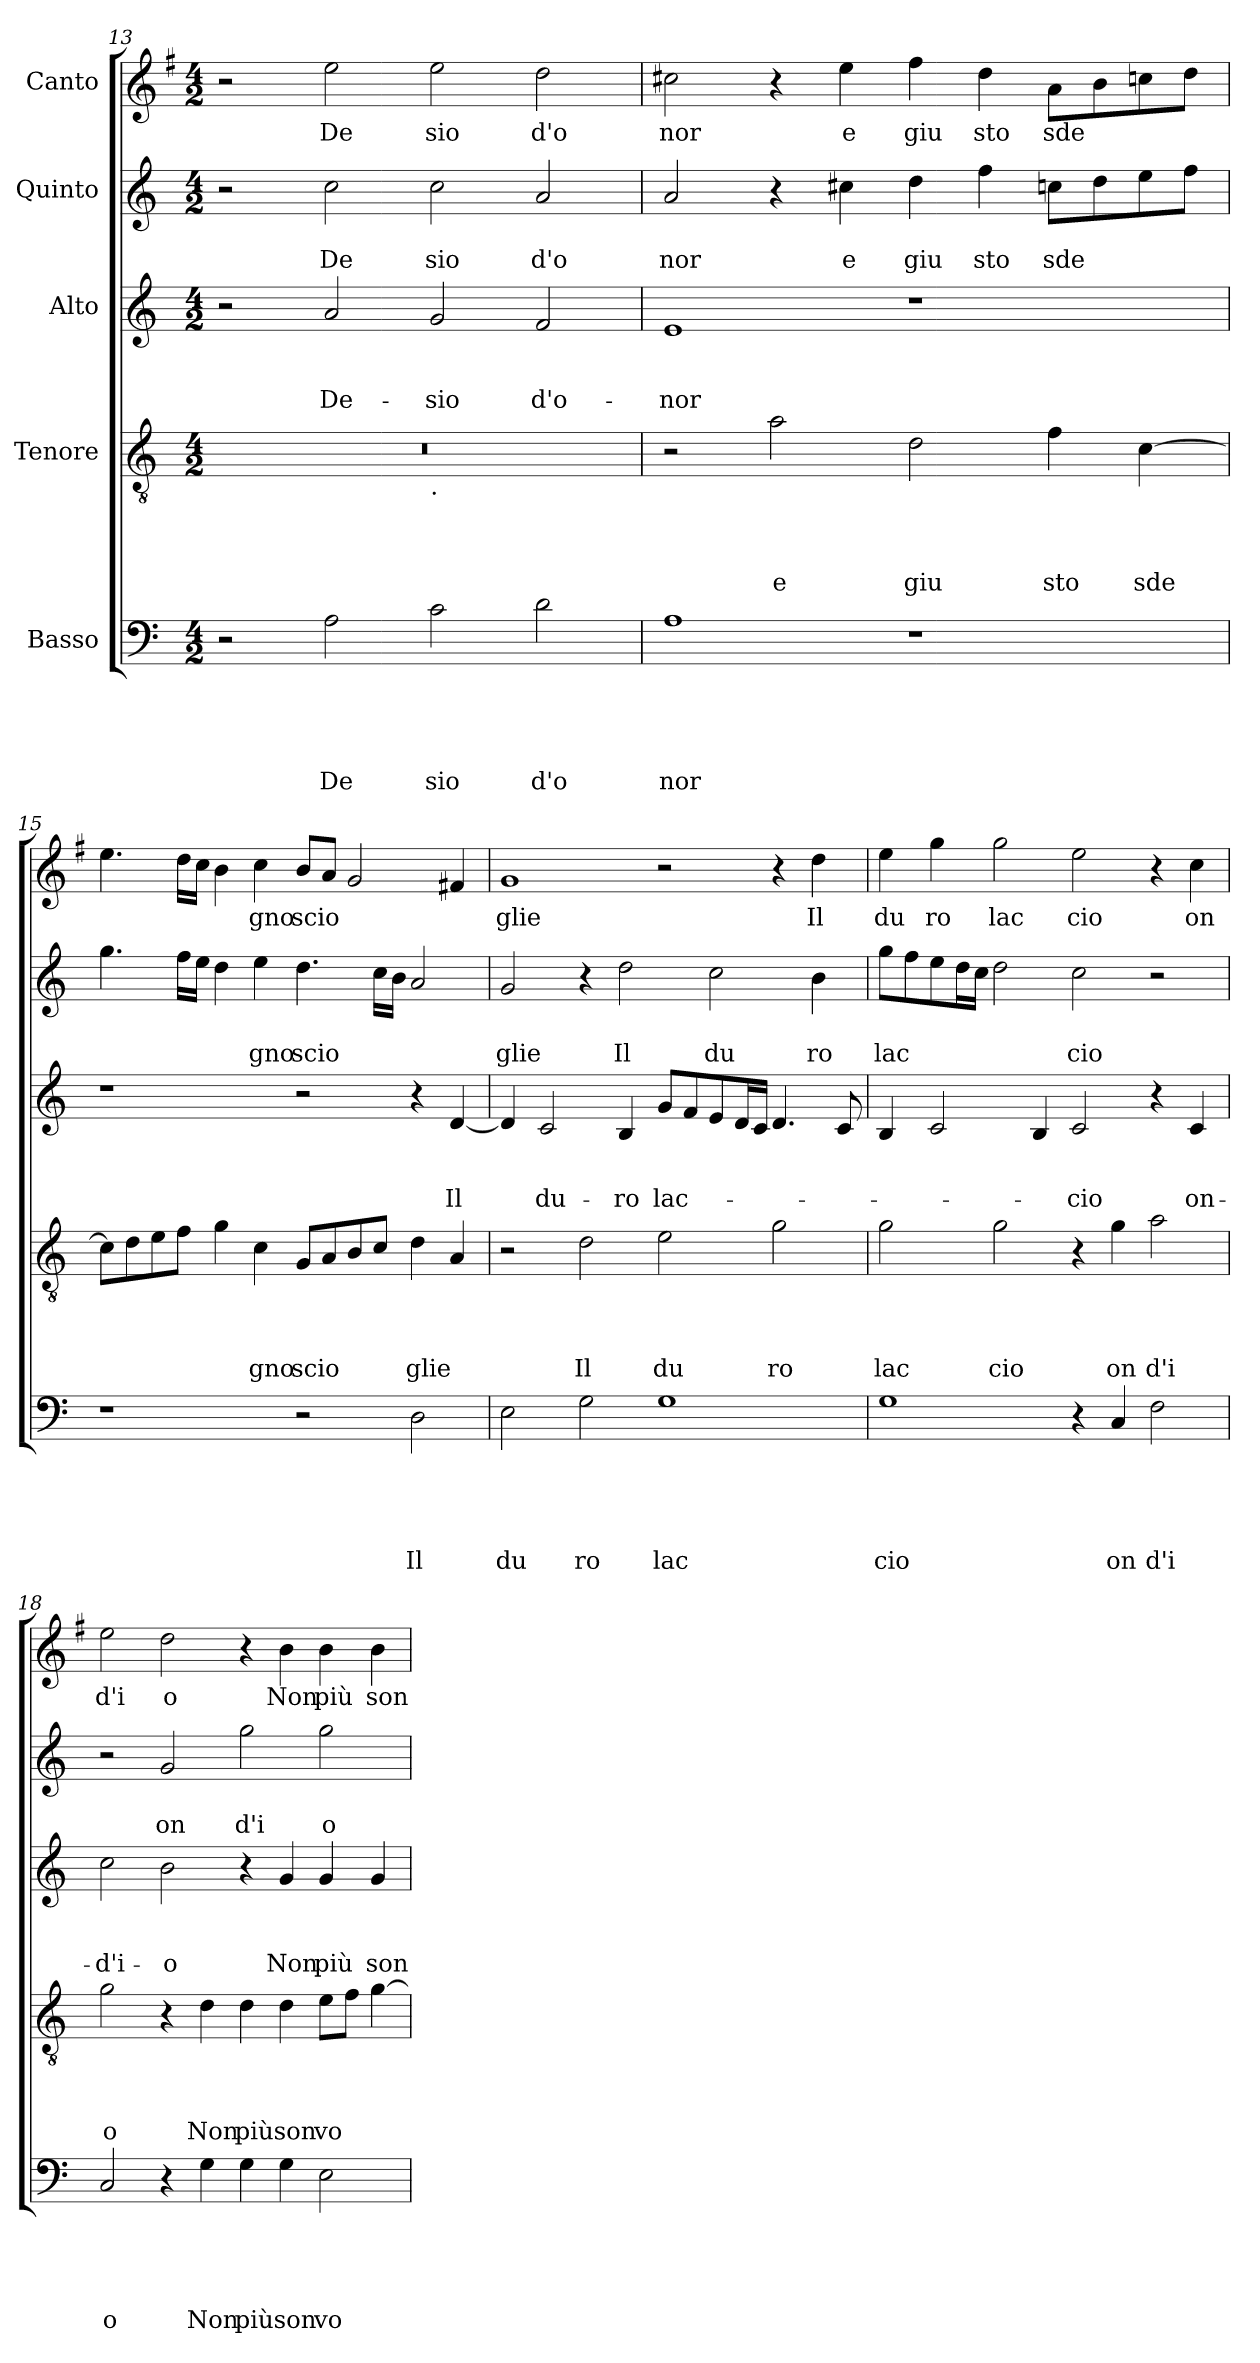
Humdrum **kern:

**kern	**text	**text	**text	**text	**text	**kern	**text	**text	**text	**text	**kern	**text	**text	**text	**kern	**text	**text	**kern	**text
*part5	*part5	*part5	*part5	*part5	*part5	*part4	*part4	*part4	*part4	*part4	*part3	*part3	*part3	*part3	*part2	*part2	*part2	*part1	*part1
*staff5	*staff5	*staff5	*staff5	*staff5	*staff5	*staff4	*staff4	*staff4	*staff4	*staff4	*staff3	*staff3	*staff3	*staff3	*staff2	*staff2	*staff2	*staff1	*staff1
*I"Basso	*	*	*	*	*	*I"Tenore	*	*	*	*	*I"Alto	*	*	*	*I"Quinto	*	*	*I"Canto	*
*clefF4	*	*	*	*	*	*clefGv2	*	*	*	*	*clefG2	*	*	*	*clefG2	*	*	*clefG2	*
*	*	*	*	*	*	*	*	*	*	*	*	*	*	*	*	*	*	*ITrd-3c-5	*
*k[]	*	*	*	*	*	*k[]	*	*	*	*	*k[]	*	*	*	*k[]	*	*	*k[]	*
*C:	*	*	*	*	*	*C:	*	*	*	*	*C:	*	*	*	*C:	*	*	*C:	*
*M4/2	*	*	*	*	*	*M4/2	*	*	*	*	*M4/2	*	*	*	*M4/2	*	*	*M4/2	*
=13	=13	=13	=13	=13	=13	=13	=13	=13	=13	=13	=13	=13	=13	=13	=13	=13	=13	=13	=13
*	*	*	*	*	*	*^	*	*	*	*	*	*	*	*	*	*	*	*	*
2r	.	.	.	.	.	0r	1ryy	.	.	.	.	2r	.	.	.	2r	.	.	2r	.
!	!	!	!	!	!LO:LY:b	!	!	!	!	!	!	!	!	!	!LO:LY:b	!	!	!LO:LY:b	!	!LO:LY:b
2A\	.	.	.	.	De	.	.	.	.	.	.	2a/	.	.	De-	2cc\	.	De	2aa\	De
!	!	!	!	!	!	!	!LO:TX:b:t=.	!	!	!	!	!	!	!	!	!	!	!	!	!
!	!	!	!	!	!LO:LY:b	!	!	!	!	!	!	!	!	!	!LO:LY:b	!	!	!LO:LY:b	!	!LO:LY:b
2c\	.	.	.	.	sio	.	1ryy	.	.	.	.	2g/	.	.	-sio	2cc\	.	sio	2aa\	sio
!	!	!	!	!	!LO:LY:b	!	!	!	!	!	!	!	!	!	!LO:LY:b	!	!	!LO:LY:b	!	!LO:LY:b
2d\	.	.	.	.	d'o	.	.	.	.	.	.	2f/	.	.	d'o-	2a/	.	d'o	2gg\	d'o
=14	=14	=14	=14	=14	=14	=14	=14	=14	=14	=14	=14	=14	=14	=14	=14	=14	=14	=14	=14	=14
!	!	!	!	!	!LO:LY:b	!	!	!	!	!	!	!	!	!	!LO:LY:b	!	!	!LO:LY:b	!	!LO:LY:b
*	*	*	*	*	*	*v	*v	*	*	*	*	*	*	*	*	*	*	*	*	*
1A	.	.	.	.	nor	2r	.	.	.	.	1e	.	.	-nor	2a/	.	nor	2ff#X\	nor
!	!	!	!	!	!	!	!	!	!	!LO:LY:b	!	!	!	!	!	!	!	!	!
.	.	.	.	.	.	2a\	.	.	.	e	.	.	.	.	4r	.	.	4r	.
!	!	!	!	!	!	!	!	!	!	!	!	!	!	!	!	!	!LO:LY:b	!	!LO:LY:b
.	.	.	.	.	.	.	.	.	.	.	.	.	.	.	4cc#X\	.	e	4aa\	e
!	!	!	!	!	!	!	!	!	!	!LO:LY:b	!	!	!	!	!	!	!LO:LY:b	!	!LO:LY:b
1r	.	.	.	.	.	2d\	.	.	.	giu	1r	.	.	.	4dd\	.	giu	4bb\	giu
!	!	!	!	!	!	!	!	!	!	!	!	!	!	!	!	!	!LO:LY:b	!	!LO:LY:b
.	.	.	.	.	.	.	.	.	.	.	.	.	.	.	4ff\	.	sto	4gg\	sto
!	!	!	!	!	!	!	!	!	!	!LO:LY:b	!	!	!	!	!	!	!LO:LY:b	!	!LO:LY:b
.	.	.	.	.	.	4f\	.	.	.	sto	.	.	.	.	8ccn\L	.	sde	8dd\L	sde
.	.	.	.	.	.	.	.	.	.	.	.	.	.	.	8dd\	.	.	8ee\	.
!	!	!	!	!	!	!	!	!	!	!LO:LY:b	!	!	!	!	!	!	!	!	!
.	.	.	.	.	.	[>4c\	.	.	.	sde	.	.	.	.	8ee\	.	.	8ffn\	.
.	.	.	.	.	.	.	.	.	.	.	.	.	.	.	8ff\J	.	.	8gg\J	.
!!LO:PB:g=z
=15	=15	=15	=15	=15	=15	=15	=15	=15	=15	=15	=15	=15	=15	=15	=15	=15	=15	=15	=15
1r	.	.	.	.	.	8c\L]	.	.	.	.	1r	.	.	.	4.gg\	.	.	4.aa\	.
.	.	.	.	.	.	8d\	.	.	.	.	.	.	.	.	.	.	.	.	.
.	.	.	.	.	.	8e\	.	.	.	.	.	.	.	.	.	.	.	.	.
.	.	.	.	.	.	8f\J	.	.	.	.	.	.	.	.	16ff\LL	.	.	16gg\LL	.
.	.	.	.	.	.	.	.	.	.	.	.	.	.	.	16ee\JJ	.	.	16ff\JJ	.
.	.	.	.	.	.	4g\	.	.	.	.	.	.	.	.	4dd\	.	.	4ee\	.
!	!	!	!	!	!	!	!	!	!	!LO:LY:b	!	!	!	!	!	!	!LO:LY:b	!	!LO:LY:b
.	.	.	.	.	.	4c\	.	.	.	gno	.	.	.	.	4ee\	.	gno	4ff\	gno
!	!	!	!	!	!	!	!	!	!	!LO:LY:b	!	!	!	!	!	!	!LO:LY:b	!	!LO:LY:b
2r	.	.	.	.	.	8G/L	.	.	.	scio	2r	.	.	.	4.dd\	.	scio	8ee/L	scio
.	.	.	.	.	.	8A/	.	.	.	.	.	.	.	.	.	.	.	8dd/J	.
.	.	.	.	.	.	8B/	.	.	.	.	.	.	.	.	.	.	.	2cc/	.
.	.	.	.	.	.	8c/J	.	.	.	.	.	.	.	.	16cc\LL	.	.	.	.
.	.	.	.	.	.	.	.	.	.	.	.	.	.	.	16b\JJ	.	.	.	.
!	!	!	!	!	!LO:LY:b	!	!	!	!	!LO:LY:b	!	!	!	!	!	!	!	!	!
2D\	.	.	.	.	Il	4d\	.	.	.	glie	4r	.	.	.	2a/	.	.	.	.
!	!	!	!	!	!	!	!	!	!	!	!	!	!	!LO:LY:b	!	!	!	!	!
.	.	.	.	.	.	4A/	.	.	.	.	[<4d/	.	.	Il	.	.	.	4bn/	.
=16	=16	=16	=16	=16	=16	=16	=16	=16	=16	=16	=16	=16	=16	=16	=16	=16	=16	=16	=16
!	!	!	!	!	!LO:LY:b	!	!	!	!	!	!	!	!	!	!	!	!LO:LY:b	!	!LO:LY:b
2E\	.	.	.	.	du	2r	.	.	.	.	4d/]	.	.	.	2g/	.	glie	1cc	glie
!	!	!	!	!	!	!	!	!	!	!	!	!	!	!LO:LY:b	!	!	!	!	!
.	.	.	.	.	.	.	.	.	.	.	2c/	.	.	du-	.	.	.	.	.
!	!	!	!	!	!LO:LY:b	!	!	!	!	!LO:LY:b	!	!	!	!	!	!	!	!	!
2G\	.	.	.	.	ro	2d\	.	.	.	Il	.	.	.	.	4r	.	.	.	.
!	!	!	!	!	!	!	!	!	!	!	!	!	!	!LO:LY:b	!	!	!LO:LY:b	!	!
.	.	.	.	.	.	.	.	.	.	.	4B/	.	.	-ro	2dd\	.	Il	.	.
!	!	!	!	!	!LO:LY:b	!	!	!	!	!LO:LY:b	!	!	!	!LO:LY:b	!	!	!	!	!
1G	.	.	.	.	lac	2e\	.	.	.	du	8g/L	.	.	lac-	.	.	.	2r	.
.	.	.	.	.	.	.	.	.	.	.	8f/	.	.	.	.	.	.	.	.
!	!	!	!	!	!	!	!	!	!	!	!	!	!	!	!	!	!LO:LY:b	!	!
.	.	.	.	.	.	.	.	.	.	.	8e/	.	.	.	2cc\	.	du	.	.
.	.	.	.	.	.	.	.	.	.	.	16d/L	.	.	.	.	.	.	.	.
.	.	.	.	.	.	.	.	.	.	.	16c/JJ	.	.	.	.	.	.	.	.
!	!	!	!	!	!	!	!	!	!	!LO:LY:b	!	!	!	!	!	!	!	!	!
.	.	.	.	.	.	2g\	.	.	.	ro	4.d/	.	.	.	.	.	.	4r	.
!	!	!	!	!	!	!	!	!	!	!	!	!	!	!	!	!	!LO:LY:b	!	!LO:LY:b
.	.	.	.	.	.	.	.	.	.	.	.	.	.	.	4b\	.	ro	4gg\	Il
.	.	.	.	.	.	.	.	.	.	.	8c/	.	.	.	.	.	.	.	.
=17	=17	=17	=17	=17	=17	=17	=17	=17	=17	=17	=17	=17	=17	=17	=17	=17	=17	=17	=17
!	!	!	!	!	!LO:LY:b	!	!	!	!	!LO:LY:b	!	!	!	!	!	!	!LO:LY:b	!	!LO:LY:b
1G	.	.	.	.	cio	2g\	.	.	.	lac	4B/	.	.	.	8gg\L	.	lac	4aa\	du
.	.	.	.	.	.	.	.	.	.	.	.	.	.	.	8ff\	.	.	.	.
!	!	!	!	!	!	!	!	!	!	!	!	!	!	!	!	!	!	!	!LO:LY:b
.	.	.	.	.	.	.	.	.	.	.	2c/	.	.	.	8ee\	.	.	4ccc\	ro
.	.	.	.	.	.	.	.	.	.	.	.	.	.	.	16dd\L	.	.	.	.
.	.	.	.	.	.	.	.	.	.	.	.	.	.	.	16cc\JJ	.	.	.	.
!	!	!	!	!	!	!	!	!	!	!LO:LY:b	!	!	!	!	!	!	!	!	!LO:LY:b
.	.	.	.	.	.	2g\	.	.	.	cio	.	.	.	.	2dd\	.	.	2ccc\	lac
.	.	.	.	.	.	.	.	.	.	.	4B/	.	.	.	.	.	.	.	.
!	!	!	!	!	!	!	!	!	!	!	!	!	!	!LO:LY:b	!	!	!LO:LY:b	!	!LO:LY:b
4r	.	.	.	.	.	4r	.	.	.	.	2c/	.	.	-cio	2cc\	.	cio	2aa\	cio
!	!	!	!	!	!LO:LY:b	!	!	!	!	!LO:LY:b	!	!	!	!	!	!	!	!	!
4C/	.	.	.	.	on	4g\	.	.	.	on	.	.	.	.	.	.	.	.	.
!	!	!	!	!	!LO:LY:b	!	!	!	!	!LO:LY:b	!	!	!	!	!	!	!	!	!
2F\	.	.	.	.	d'i	2a\	.	.	.	d'i	4r	.	.	.	2r	.	.	4r	.
!	!	!	!	!	!	!	!	!	!	!	!	!	!	!LO:LY:b	!	!	!	!	!LO:LY:b
.	.	.	.	.	.	.	.	.	.	.	4c/	.	.	on-	.	.	.	4ff\	on
=18	=18	=18	=18	=18	=18	=18	=18	=18	=18	=18	=18	=18	=18	=18	=18	=18	=18	=18	=18
!	!	!	!	!	!LO:LY:b	!	!	!	!	!LO:LY:b	!	!	!	!LO:LY:b	!	!	!	!	!LO:LY:b
2C/	.	.	.	.	o	2g\	.	.	.	o	2cc\	.	.	-d'i-	2r	.	.	2aa\	d'i
!	!	!	!	!	!	!	!	!	!	!	!	!	!	!LO:LY:b	!	!	!LO:LY:b	!	!LO:LY:b
4r	.	.	.	.	.	4r	.	.	.	.	2b\	.	.	-o	2g/	.	on	2gg\	o
!	!	!	!	!	!LO:LY:b	!	!	!	!	!LO:LY:b	!	!	!	!	!	!	!	!	!
4G\	.	.	.	.	Non	4d\	.	.	.	Non	.	.	.	.	.	.	.	.	.
!	!	!	!	!	!LO:LY:b	!	!	!	!	!LO:LY:b	!	!	!	!	!	!	!LO:LY:b	!	!
4G\	.	.	.	.	più	4d\	.	.	.	più	4r	.	.	.	2gg\	.	d'i	4r	.
!	!	!	!	!	!LO:LY:b	!	!	!	!	!LO:LY:b	!	!	!	!LO:LY:b	!	!	!	!	!LO:LY:b
4G\	.	.	.	.	son	4d\	.	.	.	son	4g/	.	.	Non	.	.	.	4ee\	Non
!	!	!	!	!	!LO:LY:b	!	!	!	!	!LO:LY:b	!	!	!	!LO:LY:b	!	!	!LO:LY:b	!	!LO:LY:b
2E\	.	.	.	.	vo	8e\L	.	.	.	vo	4g/	.	.	più	2gg\	.	o	4ee\	più
.	.	.	.	.	.	8f\J	.	.	.	.	.	.	.	.	.	.	.	.	.
!	!	!	!	!	!	!	!	!	!	!	!	!	!	!LO:LY:b	!	!	!	!	!LO:LY:b
.	.	.	.	.	.	[>4g\	.	.	.	.	4g/	.	.	son	.	.	.	4ee\	son
=	=	=	=	=	=	=	=	=	=	=	=	=	=	=	=	=	=	=	=
*-	*-	*-	*-	*-	*-	*-	*-	*-	*-	*-	*-	*-	*-	*-	*-	*-	*-	*-	*-
